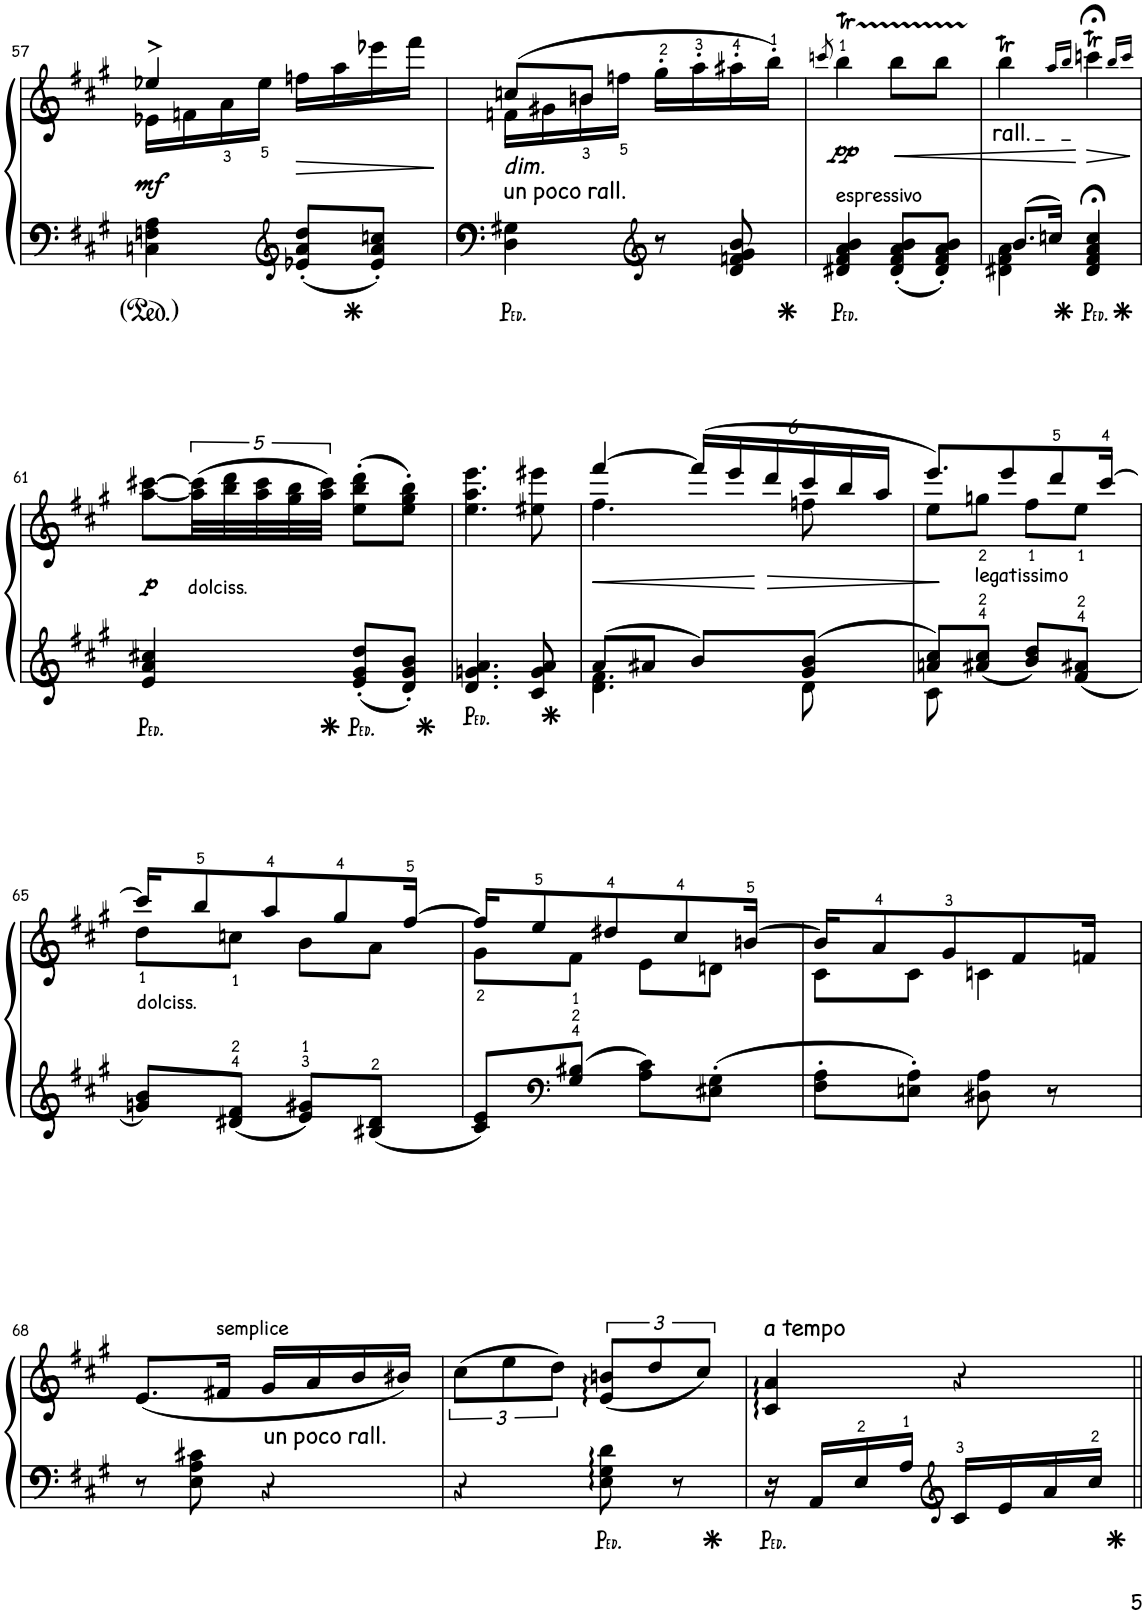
**kern	**kern	**dynam
*part1	*part1	*part1
*staff2	*staff1	*staff1/2
*I"Piano	*	*
*I'Pno.	*	*
!!LO:PB:g=z
*clefG2	*clefG2	*
*k[f#c#g#]	*k[f#c#g#]	*
*M2/4	*M2/4	*
=57	=57	=57
*	*^	*
!	!	!	!LO:DY:b
4Cn\ 4Fn\ 4A\	4ee-X^/	16e-X\LL	mf
.	.	16fn\	.
.	.	16a\	.
.	.	16ee-\JJ	.
*clefG2	*	*	*
!	!	!	!LO:HP:b
8e-X/' 8a/' 8dd/'L	16ffn\LL	4ryy	>
.	16aa\	.	.
8e-/' 8a/' 8ccn/'J	16eee-X\	.	.
.	16fff#\JJ	.	.
*	*v	*v	*
.	.	]
=58	=58	=58
*	*^	*
!	!LO:TX:b:i:t=dim.	!	!
!	!LO:TX:b:t=un poco rall.	!	!
4D\ 4G#X\	(8ccn/L	16fn\LL	.
.	.	16g#X\	.
.	8b/J	16bn\	.
.	.	16ffn\JJ	.
*clefG2	*	*	*
8r	16gg#'\LL	4ryy	.
.	16aa'\	.	.
8d/ 8fn/ 8g#/ 8b/	16aa#X'\	.	.
.	16bb'\JJ)	.	.
*	*v	*v	*
=59	=59	=59
.	8qcccn/	.
!LO:TX:a:t=espressivo	!	!
!	!	!LO:DY:b
4d#X/ 4f#/ 4a/ 4b/	4bbT\	pp
!	!	!LO:HP:b
8d#/' 8f#/' 8a/' 8b/'L	8bb\L	<
8d#/' 8f#/' 8a/' 8b/'J	8bbTTT\J	.
=60	=60	=60
*^	*	*
!	!	!LO:TX:b:t=rall.	!
8.b/L	4d#X\ 4f#\ 4a\	4bbT\	.
16ccn/Jk	.	.	.
.	.	16qaa/LL	.
.	.	16qbb/JJ	.
!	!	!	!LO:HP:n=1:b
4d#/;< 4f#/;< 4a/;< 4cc/;<	4ryy	4cccn;<T\	[ >
*v	*v	*	*
.	16qbb/LL	.
.	16qccc/JJ	.
.	.	]
!!LO:LB:g=z
=61	=61	=61
!	!	!LO:DY:b
4e/ 4a/ 4cc#X/	[8aa\ [8ccc#X\L	p
!	!LO:TX:b:t=dolciss.	!
.	(40aa\] 40ccc#\]LL	.
.	40bb\ 40ddd\	.
.	40aa\ 40ccc#\	.
.	40gg#\ 40bb\	.
.	40aa\ 40ccc#\JJJ)	.
8e/' 8g#/' 8dd/'L	(8ee\' 8bb\' 8ddd\'L	.
8d/' 8g#/' 8b/'J	8ee\' 8gg#\' 8bb\'J)	.
=62	=62	=62
4.d/ 4.gn/ 4.a/	4.ee\ 4.aa\ 4.eee\	.
8c#/ 8g/ 8a/	8ee#X\ 8eee#X\	.
=63	=63	=63
*^	*	*
!	!	!	!LO:HP:b
*	*	*^	*
8a/L	4.d\ 4.f#\	[4fff#/	4.ff#\	<
8a#X/J	.	.	.	.
*	*	*Xbrackettup	*	*
8b/L	.	(24fff#/LL]	.	.
.	.	24eee/	.	.
!	!	!	!	!LO:HP:n=1:b
.	.	24ddd/	.	[ >
8g#/ 8b/J	8d\	24ccc#/	8ffn\	.
.	.	24bb/	.	.
.	.	24aa/JJ	.	.
=64	=64	=64	=64	=64
8an/ 8cc#/L	8c#\	8.eee/L)	8ee\L	.
!	!	!	!LO:TX:b:t=legatissimo	!
8a#X/ 8cc#/J	4.ryy	.	8ggn\J	]
.	.	8eee/	.	.
8b/ 8dd/L	.	.	8ff#\L	.
.	.	8ddd/	.	.
8f#/ 8a#X/J	.	.	8ee\J	.
.	.	[16ccc#/Jk	.	.
*v	*v	*	*	*
!!LO:LB:g=z	!!
=65	=65	=65	=65
!	!LO:TX:b:t=dolciss.	!	!
8gn/ 8b/L	16ccc#/KL]	8dd\L	.
.	8bb/	.	.
8d#X/ 8f#/J	.	8ccn\J	.
.	8aa/	.	.
8e/ 8g#X/L	.	8b\L	.
.	8gg#/	.	.
8B#X/ 8d#/J	.	8a\J	.
.	[16ff#/Jk	.	.
=66	=66	=66	=66
8c#/ 8e/L	16ff#/KL]	8g#\L	.
.	8ee/	.	.
*clefF4	*	*	*
8G#/ 8B#X/J	.	8f#\J	.
.	8dd#X/	.	.
8A\ 8c#\L	.	8e\L	.
.	8cc#/	.	.
8E#X\' 8G#\'J	.	8dn\J	.
.	[16bn/Jk	.	.
=67	=67	=67	=67
8F#\' 8A\'L	16b/KL]	8c#\L	.
.	8a/	.	.
8En\' 8A\'J	.	8c#\J	.
.	8g#/	.	.
8D#X\ 8A\	.	4cn\	.
.	8f#/	.	.
8r	.	.	.
.	16fn/Jk	.	.
*	*v	*v	*
!!LO:LB:g=z
=68	=68	=68
8r	(8.e/L	.
8E\ 8A\ 8c#X\	.	.
!	!LO:TX:a:t=semplice	!
.	16f#X/Jk	.
!	!LO:TX:b:t=un poco rall.	!
4r	16g#/LL	.
.	16a/	.
.	16b/	.
.	16b#X/JJ)	.
=69	=69	=69
*	*brackettup	*
4r	(12cc#\L	.
.	12ee\	.
.	12dd\J)	.
8E\ 8G#\ 8d\	(12e/ 12bn/L	.
.	12dd/	.
8r	.	.
.	12cc#/J)	.
=70	=70	=70
!	!LO:TX:a:B:t=a tempo	!
16r	4c#/ 4a/	.
16AA/LL	.	.
16E/	.	.
16A/JJ	.	.
*clefG2	*	*
16c#/LL	4r	.
16e/	.	.
16a/	.	.
16cc#/JJ	.	.
=||	=||	=||
*-	*-	*-
